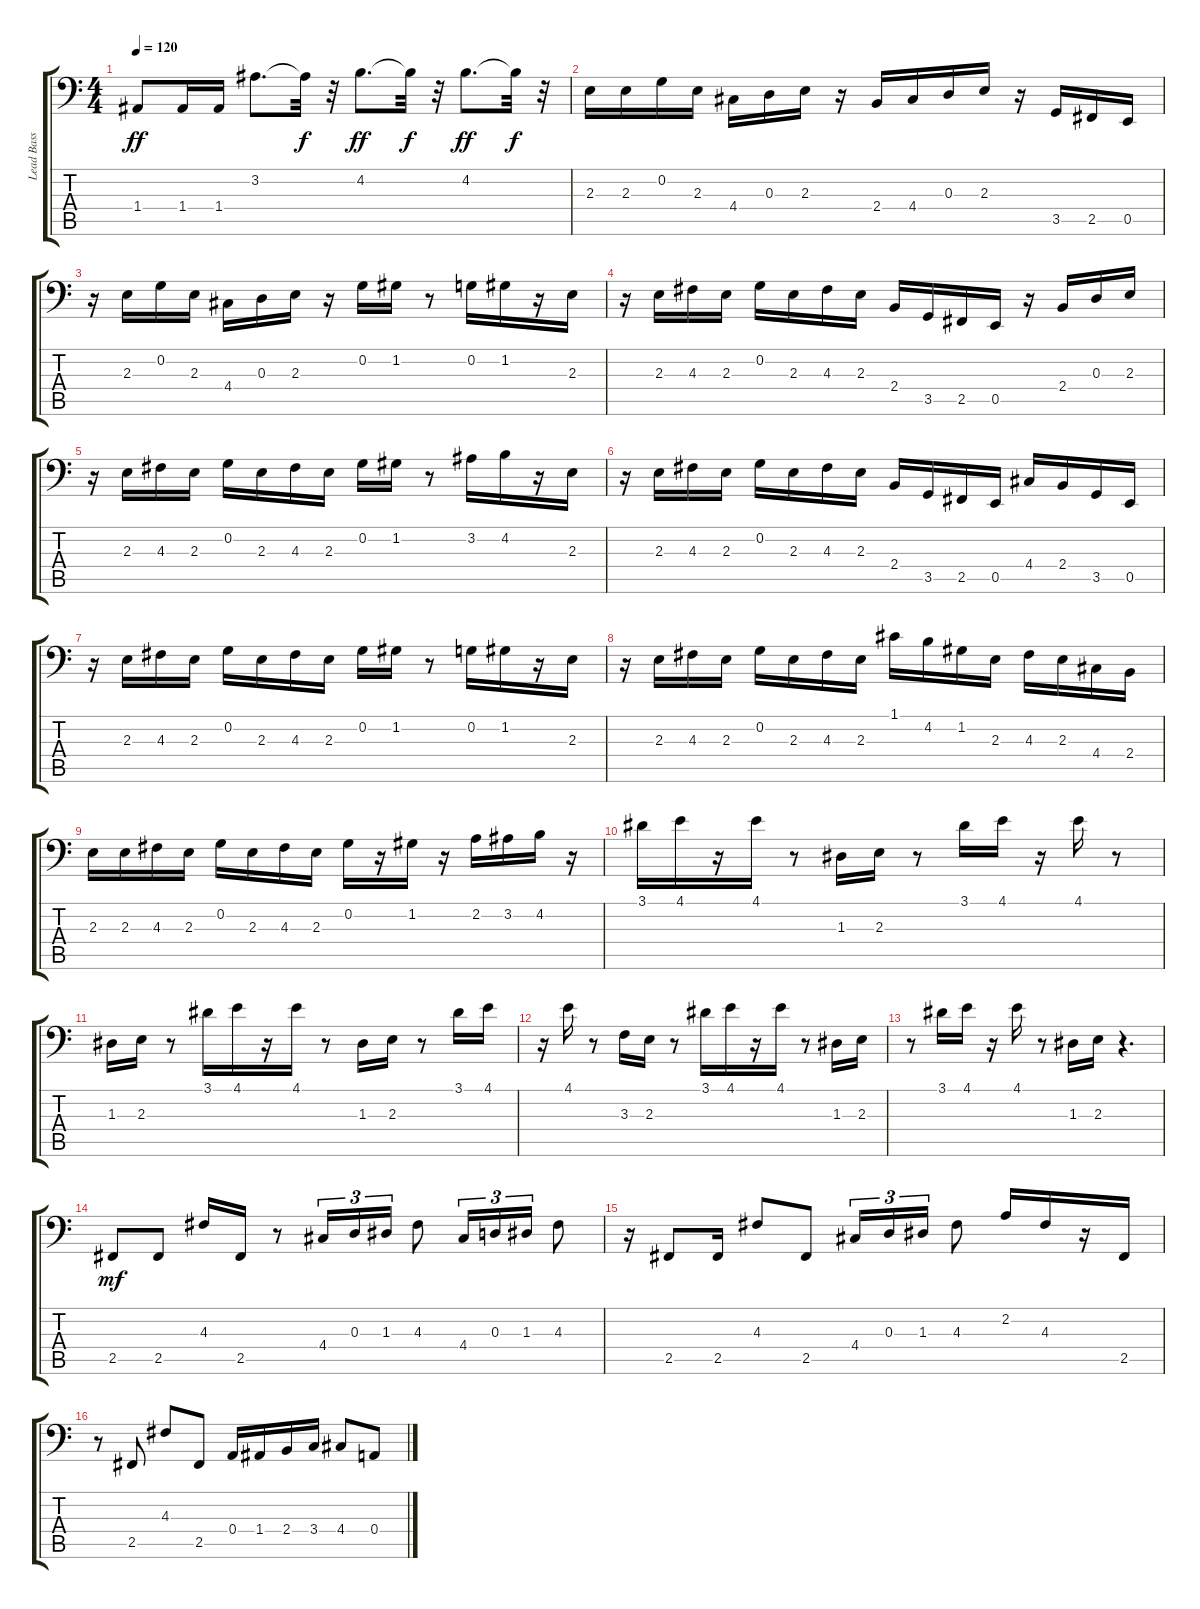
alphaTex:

\track ("Lead Bass Guitar" "Lead Bass ") {instrument electricbassfinger}
\staff {score tabs}
\tuning (C3 G2 D2 A1 E1 B0) {hide}
\ts (4 4)
\tempo 120
\clef f4
\ks c
1.4.8{dy ff} 1.4.16 1.4.16 3.2.8{d} 3.2{t}.32{dy f} r.32 4.2.8{d dy ff} 4.2{t}.32{dy f} r.32 4.2.8{d dy ff} 4.2{t}.32{dy f} r.32 |
2.3.16 2.3.16 0.2.16 2.3.16 4.4.16 0.3.16 2.3.16 r.16 2.4.16 4.4.16 0.3.16 2.3.16 r.16 3.5.16 2.5.16 0.5.16 |
r.16 2.3.16 0.2.16 2.3.16 4.4.16 0.3.16 2.3.16 r.16 0.2.16 1.2.16 r.8 0.2.16 1.2.16 r.16 2.3.16 |
r.16 2.3.16 4.3.16 2.3.16 0.2.16 2.3.16 4.3.16 2.3.16 2.4.16 3.5.16 2.5.16 0.5.16 r.16 2.4.16 0.3.16 2.3.16 |
r.16 2.3.16 4.3.16 2.3.16 0.2.16 2.3.16 4.3.16 2.3.16 0.2.16 1.2.16 r.8 3.2.16 4.2.16 r.16 2.3.16 |
r.16 2.3.16 4.3.16 2.3.16 0.2.16 2.3.16 4.3.16 2.3.16 2.4.16 3.5.16 2.5.16 0.5.16 4.4.16 2.4.16 3.5.16 0.5.16 |
r.16 2.3.16 4.3.16 2.3.16 0.2.16 2.3.16 4.3.16 2.3.16 0.2.16 1.2.16 r.8 0.2.16 1.2.16 r.16 2.3.16 |
r.16 2.3.16 4.3.16 2.3.16 0.2.16 2.3.16 4.3.16 2.3.16 1.1.16 4.2.16 1.2.16 2.3.16 4.3.16 2.3.16 4.4.16 2.4.16 |
2.3.16 2.3.16 4.3.16 2.3.16 0.2.16 2.3.16 4.3.16 2.3.16 0.2.16 r.16 1.2.16 r.16 2.2.16 3.2.16 4.2.16 r.16 |
3.1.16 4.1.16 r.16 4.1.16 r.8 1.3.16 2.3.16 r.8 3.1.16 4.1.16 r.16 4.1.16 r.8 |
1.3.16 2.3.16 r.8 3.1.16 4.1.16 r.16 4.1.16 r.8 1.3.16 2.3.16 r.8 3.1.16 4.1.16 |
r.16 4.1.16 r.8 3.3.16 2.3.16 r.8 3.1.16 4.1.16 r.16 4.1.16 r.8 1.3.16 2.3.16 |
r.8 3.1.16 4.1.16 r.16 4.1.16 r.8 1.3.16 2.3.16 r.4{d} |
2.5.8{dy mf} 2.5.8 4.3.16 2.5.16 r.8 4.4.16{tu (3 2)} 0.3.16{tu (3 2)} 1.3.16{tu (3 2)} 4.3.8 4.4.16{tu (3 2)} 0.3.16{tu (3 2)} 1.3.16{tu (3 2)} 4.3.8 |
r.16 2.5.8 2.5.16 4.3.8 2.5.8 4.4.16{tu (3 2)} 0.3.16{tu (3 2)} 1.3.16{tu (3 2)} 4.3.8 2.2.16 4.3.16 r.16 2.5.16 |
r.8 2.5.8 4.3.8 2.5.8 0.4.16 1.4.16 2.4.16 3.4.16 4.4.8 0.4.8
